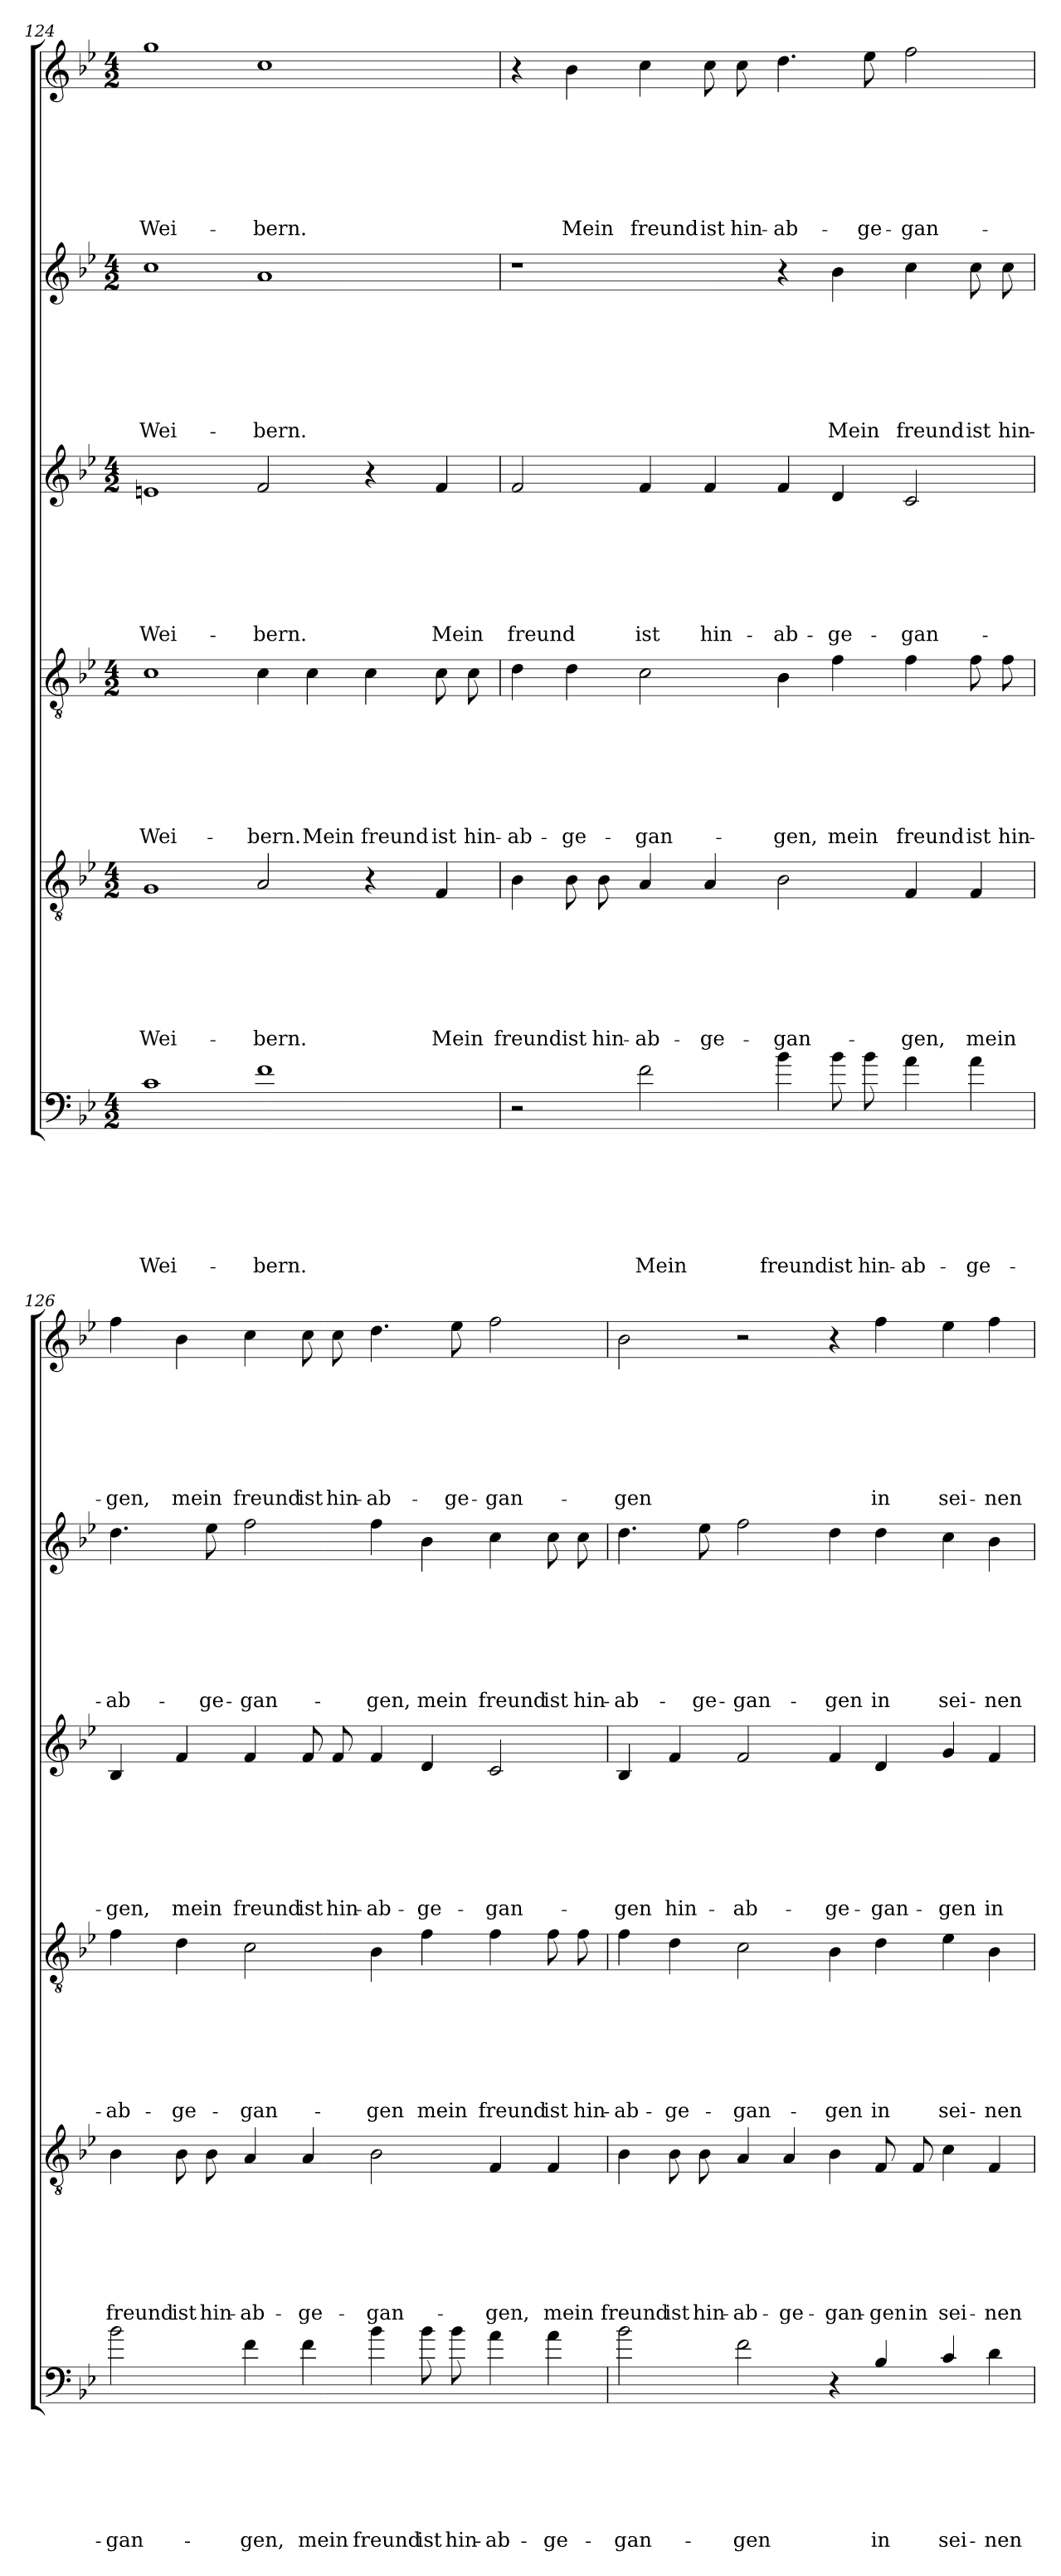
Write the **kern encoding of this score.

**kern	**text	**text	**text	**text	**text	**text	**text	**kern	**text	**text	**text	**text	**text	**text	**text	**kern	**text	**text	**text	**text	**text	**text	**text	**kern	**text	**text	**text	**text	**text	**text	**text	**kern	**text	**text	**text	**text	**text	**text	**text	**kern	**text	**text	**text	**text	**text	**text	**text
*part6	*part6	*part6	*part6	*part6	*part6	*part6	*part6	*part5	*part5	*part5	*part5	*part5	*part5	*part5	*part5	*part4	*part4	*part4	*part4	*part4	*part4	*part4	*part4	*part3	*part3	*part3	*part3	*part3	*part3	*part3	*part3	*part2	*part2	*part2	*part2	*part2	*part2	*part2	*part2	*part1	*part1	*part1	*part1	*part1	*part1	*part1	*part1
*staff6	*staff6	*staff6	*staff6	*staff6	*staff6	*staff6	*staff6	*staff5	*staff5	*staff5	*staff5	*staff5	*staff5	*staff5	*staff5	*staff4	*staff4	*staff4	*staff4	*staff4	*staff4	*staff4	*staff4	*staff3	*staff3	*staff3	*staff3	*staff3	*staff3	*staff3	*staff3	*staff2	*staff2	*staff2	*staff2	*staff2	*staff2	*staff2	*staff2	*staff1	*staff1	*staff1	*staff1	*staff1	*staff1	*staff1	*staff1
*clefF4	*	*	*	*	*	*	*	*clefGv2	*	*	*	*	*	*	*	*clefGv2	*	*	*	*	*	*	*	*clefG2	*	*	*	*	*	*	*	*clefG2	*	*	*	*	*	*	*	*clefG2	*	*	*	*	*	*	*
*ITrd8c14	*	*	*	*	*	*	*	*	*	*	*	*	*	*	*	*	*	*	*	*	*	*	*	*	*	*	*	*	*	*	*	*	*	*	*	*	*	*	*	*	*	*	*	*	*	*	*
*k[b-e-]	*	*	*	*	*	*	*	*k[b-e-]	*	*	*	*	*	*	*	*k[b-e-]	*	*	*	*	*	*	*	*k[b-e-]	*	*	*	*	*	*	*	*k[b-e-]	*	*	*	*	*	*	*	*k[b-e-]	*	*	*	*	*	*	*
*B-:	*	*	*	*	*	*	*	*B-:	*	*	*	*	*	*	*	*B-:	*	*	*	*	*	*	*	*B-:	*	*	*	*	*	*	*	*B-:	*	*	*	*	*	*	*	*B-:	*	*	*	*	*	*	*
*M4/2	*	*	*	*	*	*	*	*M4/2	*	*	*	*	*	*	*	*M4/2	*	*	*	*	*	*	*	*M4/2	*	*	*	*	*	*	*	*M4/2	*	*	*	*	*	*	*	*M4/2	*	*	*	*	*	*	*
=124	=124	=124	=124	=124	=124	=124	=124	=124	=124	=124	=124	=124	=124	=124	=124	=124	=124	=124	=124	=124	=124	=124	=124	=124	=124	=124	=124	=124	=124	=124	=124	=124	=124	=124	=124	=124	=124	=124	=124	=124	=124	=124	=124	=124	=124	=124	=124
!	!	!	!	!	!	!	!LO:LY:b	!	!	!	!	!	!	!	!LO:LY:b	!	!	!	!	!	!	!	!LO:LY:b	!	!	!	!	!	!	!	!LO:LY:b	!	!	!	!	!	!	!	!LO:LY:b	!	!	!	!	!	!	!	!LO:LY:b
1C	.	.	.	.	.	.	Wei-	1G	.	.	.	.	.	.	Wei-	1c	.	.	.	.	.	.	Wei-	1en	.	.	.	.	.	.	Wei-	1cc	.	.	.	.	.	.	Wei-	1gg	.	.	.	.	.	.	Wei-
!	!	!	!	!	!	!	!LO:LY:b	!	!	!	!	!	!	!	!LO:LY:b	!	!	!	!	!	!	!	!LO:LY:b	!	!	!	!	!	!	!	!LO:LY:b	!	!	!	!	!	!	!	!LO:LY:b	!	!	!	!	!	!	!	!LO:LY:b
1F	.	.	.	.	.	.	-bern.	2A/	.	.	.	.	.	.	-bern.	4c\	.	.	.	.	.	.	-bern.	2f/	.	.	.	.	.	.	-bern.	1a	.	.	.	.	.	.	-bern.	1cc	.	.	.	.	.	.	-bern.
!	!	!	!	!	!	!	!	!	!	!	!	!	!	!	!	!	!	!	!	!	!	!	!LO:LY:b	!	!	!	!	!	!	!	!	!	!	!	!	!	!	!	!	!	!	!	!	!	!	!	!
.	.	.	.	.	.	.	.	.	.	.	.	.	.	.	.	4c\	.	.	.	.	.	.	Mein	.	.	.	.	.	.	.	.	.	.	.	.	.	.	.	.	.	.	.	.	.	.	.	.
!	!	!	!	!	!	!	!	!	!	!	!	!	!	!	!	!	!	!	!	!	!	!	!LO:LY:b	!	!	!	!	!	!	!	!	!	!	!	!	!	!	!	!	!	!	!	!	!	!	!	!
.	.	.	.	.	.	.	.	4r	.	.	.	.	.	.	.	4c\	.	.	.	.	.	.	freund	4r	.	.	.	.	.	.	.	.	.	.	.	.	.	.	.	.	.	.	.	.	.	.	.
!	!	!	!	!	!	!	!	!	!	!	!	!	!	!	!LO:LY:b	!	!	!	!	!	!	!	!LO:LY:b	!	!	!	!	!	!	!	!LO:LY:b	!	!	!	!	!	!	!	!	!	!	!	!	!	!	!	!
.	.	.	.	.	.	.	.	4F/	.	.	.	.	.	.	Mein	8c\	.	.	.	.	.	.	ist	4f/	.	.	.	.	.	.	Mein	.	.	.	.	.	.	.	.	.	.	.	.	.	.	.	.
!	!	!	!	!	!	!	!	!	!	!	!	!	!	!	!	!	!	!	!	!	!	!	!LO:LY:b	!	!	!	!	!	!	!	!	!	!	!	!	!	!	!	!	!	!	!	!	!	!	!	!
.	.	.	.	.	.	.	.	.	.	.	.	.	.	.	.	8c\	.	.	.	.	.	.	hin-	.	.	.	.	.	.	.	.	.	.	.	.	.	.	.	.	.	.	.	.	.	.	.	.
=125	=125	=125	=125	=125	=125	=125	=125	=125	=125	=125	=125	=125	=125	=125	=125	=125	=125	=125	=125	=125	=125	=125	=125	=125	=125	=125	=125	=125	=125	=125	=125	=125	=125	=125	=125	=125	=125	=125	=125	=125	=125	=125	=125	=125	=125	=125	=125
!	!	!	!	!	!	!	!	!	!	!	!	!	!	!	!LO:LY:b	!	!	!	!	!	!	!	!LO:LY:b	!	!	!	!	!	!	!	!LO:LY:b	!	!	!	!	!	!	!	!	!	!	!	!	!	!	!	!
2r	.	.	.	.	.	.	.	4B-\	.	.	.	.	.	.	freund	4d\	.	.	.	.	.	.	-ab-	2f/	.	.	.	.	.	.	freund	1r	.	.	.	.	.	.	.	4r	.	.	.	.	.	.	.
!	!	!	!	!	!	!	!	!	!	!	!	!	!	!	!LO:LY:b	!	!	!	!	!	!	!	!LO:LY:b	!	!	!	!	!	!	!	!	!	!	!	!	!	!	!	!	!	!	!	!	!	!	!	!LO:LY:b
.	.	.	.	.	.	.	.	8B-\	.	.	.	.	.	.	ist	4d\	.	.	.	.	.	.	-ge-	.	.	.	.	.	.	.	.	.	.	.	.	.	.	.	.	4b-\	.	.	.	.	.	.	Mein
!	!	!	!	!	!	!	!	!	!	!	!	!	!	!	!LO:LY:b	!	!	!	!	!	!	!	!	!	!	!	!	!	!	!	!	!	!	!	!	!	!	!	!	!	!	!	!	!	!	!	!
.	.	.	.	.	.	.	.	8B-\	.	.	.	.	.	.	hin-	.	.	.	.	.	.	.	.	.	.	.	.	.	.	.	.	.	.	.	.	.	.	.	.	.	.	.	.	.	.	.	.
!	!	!	!	!	!	!	!LO:LY:b	!	!	!	!	!	!	!	!LO:LY:b	!	!	!	!	!	!	!	!LO:LY:b	!	!	!	!	!	!	!	!LO:LY:b	!	!	!	!	!	!	!	!	!	!	!	!	!	!	!	!LO:LY:b
2F\	.	.	.	.	.	.	Mein	4A/	.	.	.	.	.	.	-ab-	2c\	.	.	.	.	.	.	-gan-	4f/	.	.	.	.	.	.	ist	.	.	.	.	.	.	.	.	4cc\	.	.	.	.	.	.	freund
!	!	!	!	!	!	!	!	!	!	!	!	!	!	!	!LO:LY:b	!	!	!	!	!	!	!	!	!	!	!	!	!	!	!	!LO:LY:b	!	!	!	!	!	!	!	!	!	!	!	!	!	!	!	!LO:LY:b
.	.	.	.	.	.	.	.	4A/	.	.	.	.	.	.	-ge-	.	.	.	.	.	.	.	.	4f/	.	.	.	.	.	.	hin-	.	.	.	.	.	.	.	.	8cc\	.	.	.	.	.	.	ist
!	!	!	!	!	!	!	!	!	!	!	!	!	!	!	!	!	!	!	!	!	!	!	!	!	!	!	!	!	!	!	!	!	!	!	!	!	!	!	!	!	!	!	!	!	!	!	!LO:LY:b
.	.	.	.	.	.	.	.	.	.	.	.	.	.	.	.	.	.	.	.	.	.	.	.	.	.	.	.	.	.	.	.	.	.	.	.	.	.	.	.	8cc\	.	.	.	.	.	.	hin-
!	!	!	!	!	!	!	!LO:LY:b	!	!	!	!	!	!	!	!LO:LY:b	!	!	!	!	!	!	!	!LO:LY:b	!	!	!	!	!	!	!	!LO:LY:b	!	!	!	!	!	!	!	!	!	!	!	!	!	!	!	!LO:LY:b
4B-\	.	.	.	.	.	.	freund	2B-\	.	.	.	.	.	.	-gan-	4B-\	.	.	.	.	.	.	-gen,	4f/	.	.	.	.	.	.	-ab-	4r	.	.	.	.	.	.	.	4.dd\	.	.	.	.	.	.	-ab-
!	!	!	!	!	!	!	!LO:LY:b	!	!	!	!	!	!	!	!	!	!	!	!	!	!	!	!LO:LY:b	!	!	!	!	!	!	!	!LO:LY:b	!	!	!	!	!	!	!	!LO:LY:b	!	!	!	!	!	!	!	!
8B-\	.	.	.	.	.	.	ist	.	.	.	.	.	.	.	.	4f\	.	.	.	.	.	.	mein	4d/	.	.	.	.	.	.	-ge-	4b-\	.	.	.	.	.	.	Mein	.	.	.	.	.	.	.	.
!	!	!	!	!	!	!	!LO:LY:b	!	!	!	!	!	!	!	!	!	!	!	!	!	!	!	!	!	!	!	!	!	!	!	!	!	!	!	!	!	!	!	!	!	!	!	!	!	!	!	!LO:LY:b
8B-\	.	.	.	.	.	.	hin-	.	.	.	.	.	.	.	.	.	.	.	.	.	.	.	.	.	.	.	.	.	.	.	.	.	.	.	.	.	.	.	.	8ee-\	.	.	.	.	.	.	-ge-
!	!	!	!	!	!	!	!LO:LY:b	!	!	!	!	!	!	!	!LO:LY:b	!	!	!	!	!	!	!	!LO:LY:b	!	!	!	!	!	!	!	!LO:LY:b	!	!	!	!	!	!	!	!LO:LY:b	!	!	!	!	!	!	!	!LO:LY:b
4A\	.	.	.	.	.	.	-ab-	4F/	.	.	.	.	.	.	-gen,	4f\	.	.	.	.	.	.	freund	2c/	.	.	.	.	.	.	-gan-	4cc\	.	.	.	.	.	.	freund	2ff\	.	.	.	.	.	.	-gan-
!	!	!	!	!	!	!	!LO:LY:b	!	!	!	!	!	!	!	!LO:LY:b	!	!	!	!	!	!	!	!LO:LY:b	!	!	!	!	!	!	!	!	!	!	!	!	!	!	!	!LO:LY:b	!	!	!	!	!	!	!	!
4A\	.	.	.	.	.	.	-ge-	4F/	.	.	.	.	.	.	mein	8f\	.	.	.	.	.	.	ist	.	.	.	.	.	.	.	.	8cc\	.	.	.	.	.	.	ist	.	.	.	.	.	.	.	.
!	!	!	!	!	!	!	!	!	!	!	!	!	!	!	!	!	!	!	!	!	!	!	!LO:LY:b	!	!	!	!	!	!	!	!	!	!	!	!	!	!	!	!LO:LY:b	!	!	!	!	!	!	!	!
.	.	.	.	.	.	.	.	.	.	.	.	.	.	.	.	8f\	.	.	.	.	.	.	hin-	.	.	.	.	.	.	.	.	8cc\	.	.	.	.	.	.	hin-	.	.	.	.	.	.	.	.
!!LO:LB:g=z
=126	=126	=126	=126	=126	=126	=126	=126	=126	=126	=126	=126	=126	=126	=126	=126	=126	=126	=126	=126	=126	=126	=126	=126	=126	=126	=126	=126	=126	=126	=126	=126	=126	=126	=126	=126	=126	=126	=126	=126	=126	=126	=126	=126	=126	=126	=126	=126
!	!	!	!	!	!	!	!LO:LY:b	!	!	!	!	!	!	!	!LO:LY:b	!	!	!	!	!	!	!	!LO:LY:b	!	!	!	!	!	!	!	!LO:LY:b	!	!	!	!	!	!	!	!LO:LY:b	!	!	!	!	!	!	!	!LO:LY:b
2B-\	.	.	.	.	.	.	-gan-	4B-\	.	.	.	.	.	.	freund	4f\	.	.	.	.	.	.	-ab-	4B-/	.	.	.	.	.	.	-gen,	4.dd\	.	.	.	.	.	.	-ab-	4ff\	.	.	.	.	.	.	-gen,
!	!	!	!	!	!	!	!	!	!	!	!	!	!	!	!LO:LY:b	!	!	!	!	!	!	!	!LO:LY:b	!	!	!	!	!	!	!	!LO:LY:b	!	!	!	!	!	!	!	!	!	!	!	!	!	!	!	!LO:LY:b
.	.	.	.	.	.	.	.	8B-\	.	.	.	.	.	.	ist	4d\	.	.	.	.	.	.	-ge-	4f/	.	.	.	.	.	.	mein	.	.	.	.	.	.	.	.	4b-\	.	.	.	.	.	.	mein
!	!	!	!	!	!	!	!	!	!	!	!	!	!	!	!LO:LY:b	!	!	!	!	!	!	!	!	!	!	!	!	!	!	!	!	!	!	!	!	!	!	!	!LO:LY:b	!	!	!	!	!	!	!	!
.	.	.	.	.	.	.	.	8B-\	.	.	.	.	.	.	hin-	.	.	.	.	.	.	.	.	.	.	.	.	.	.	.	.	8ee-\	.	.	.	.	.	.	-ge-	.	.	.	.	.	.	.	.
!	!	!	!	!	!	!	!LO:LY:b	!	!	!	!	!	!	!	!LO:LY:b	!	!	!	!	!	!	!	!LO:LY:b	!	!	!	!	!	!	!	!LO:LY:b	!	!	!	!	!	!	!	!LO:LY:b	!	!	!	!	!	!	!	!LO:LY:b
4F\	.	.	.	.	.	.	-gen,	4A/	.	.	.	.	.	.	-ab-	2c\	.	.	.	.	.	.	-gan-	4f/	.	.	.	.	.	.	freund	2ff\	.	.	.	.	.	.	-gan-	4cc\	.	.	.	.	.	.	freund
!	!	!	!	!	!	!	!LO:LY:b	!	!	!	!	!	!	!	!LO:LY:b	!	!	!	!	!	!	!	!	!	!	!	!	!	!	!	!LO:LY:b	!	!	!	!	!	!	!	!	!	!	!	!	!	!	!	!LO:LY:b
4F\	.	.	.	.	.	.	mein	4A/	.	.	.	.	.	.	-ge-	.	.	.	.	.	.	.	.	8f/	.	.	.	.	.	.	ist	.	.	.	.	.	.	.	.	8cc\	.	.	.	.	.	.	ist
!	!	!	!	!	!	!	!	!	!	!	!	!	!	!	!	!	!	!	!	!	!	!	!	!	!	!	!	!	!	!	!LO:LY:b	!	!	!	!	!	!	!	!	!	!	!	!	!	!	!	!LO:LY:b
.	.	.	.	.	.	.	.	.	.	.	.	.	.	.	.	.	.	.	.	.	.	.	.	8f/	.	.	.	.	.	.	hin-	.	.	.	.	.	.	.	.	8cc\	.	.	.	.	.	.	hin-
!	!	!	!	!	!	!	!LO:LY:b	!	!	!	!	!	!	!	!LO:LY:b	!	!	!	!	!	!	!	!LO:LY:b	!	!	!	!	!	!	!	!LO:LY:b	!	!	!	!	!	!	!	!LO:LY:b	!	!	!	!	!	!	!	!LO:LY:b
4B-\	.	.	.	.	.	.	freund	2B-\	.	.	.	.	.	.	-gan-	4B-\	.	.	.	.	.	.	-gen	4f/	.	.	.	.	.	.	-ab-	4ff\	.	.	.	.	.	.	-gen,	4.dd\	.	.	.	.	.	.	-ab-
!	!	!	!	!	!	!	!LO:LY:b	!	!	!	!	!	!	!	!	!	!	!	!	!	!	!	!LO:LY:b	!	!	!	!	!	!	!	!LO:LY:b	!	!	!	!	!	!	!	!LO:LY:b	!	!	!	!	!	!	!	!
8B-\	.	.	.	.	.	.	ist	.	.	.	.	.	.	.	.	4f\	.	.	.	.	.	.	mein	4d/	.	.	.	.	.	.	-ge-	4b-\	.	.	.	.	.	.	mein	.	.	.	.	.	.	.	.
!	!	!	!	!	!	!	!LO:LY:b	!	!	!	!	!	!	!	!	!	!	!	!	!	!	!	!	!	!	!	!	!	!	!	!	!	!	!	!	!	!	!	!	!	!	!	!	!	!	!	!LO:LY:b
8B-\	.	.	.	.	.	.	hin-	.	.	.	.	.	.	.	.	.	.	.	.	.	.	.	.	.	.	.	.	.	.	.	.	.	.	.	.	.	.	.	.	8ee-\	.	.	.	.	.	.	-ge-
!	!	!	!	!	!	!	!LO:LY:b	!	!	!	!	!	!	!	!LO:LY:b	!	!	!	!	!	!	!	!LO:LY:b	!	!	!	!	!	!	!	!LO:LY:b	!	!	!	!	!	!	!	!LO:LY:b	!	!	!	!	!	!	!	!LO:LY:b
4A\	.	.	.	.	.	.	-ab-	4F/	.	.	.	.	.	.	-gen,	4f\	.	.	.	.	.	.	freund	2c/	.	.	.	.	.	.	-gan-	4cc\	.	.	.	.	.	.	freund	2ff\	.	.	.	.	.	.	-gan-
!	!	!	!	!	!	!	!LO:LY:b	!	!	!	!	!	!	!	!LO:LY:b	!	!	!	!	!	!	!	!LO:LY:b	!	!	!	!	!	!	!	!	!	!	!	!	!	!	!	!LO:LY:b	!	!	!	!	!	!	!	!
4A\	.	.	.	.	.	.	-ge-	4F/	.	.	.	.	.	.	mein	8f\	.	.	.	.	.	.	ist	.	.	.	.	.	.	.	.	8cc\	.	.	.	.	.	.	ist	.	.	.	.	.	.	.	.
!	!	!	!	!	!	!	!	!	!	!	!	!	!	!	!	!	!	!	!	!	!	!	!LO:LY:b	!	!	!	!	!	!	!	!	!	!	!	!	!	!	!	!LO:LY:b	!	!	!	!	!	!	!	!
.	.	.	.	.	.	.	.	.	.	.	.	.	.	.	.	8f\	.	.	.	.	.	.	hin-	.	.	.	.	.	.	.	.	8cc\	.	.	.	.	.	.	hin-	.	.	.	.	.	.	.	.
=127	=127	=127	=127	=127	=127	=127	=127	=127	=127	=127	=127	=127	=127	=127	=127	=127	=127	=127	=127	=127	=127	=127	=127	=127	=127	=127	=127	=127	=127	=127	=127	=127	=127	=127	=127	=127	=127	=127	=127	=127	=127	=127	=127	=127	=127	=127	=127
!	!	!	!	!	!	!	!LO:LY:b	!	!	!	!	!	!	!	!LO:LY:b	!	!	!	!	!	!	!	!LO:LY:b	!	!	!	!	!	!	!	!LO:LY:b	!	!	!	!	!	!	!	!LO:LY:b	!	!	!	!	!	!	!	!LO:LY:b
2B-\	.	.	.	.	.	.	-gan-	4B-\	.	.	.	.	.	.	freund	4f\	.	.	.	.	.	.	-ab-	4B-/	.	.	.	.	.	.	-gen	4.dd\	.	.	.	.	.	.	-ab-	2b-\	.	.	.	.	.	.	-gen
!	!	!	!	!	!	!	!	!	!	!	!	!	!	!	!LO:LY:b	!	!	!	!	!	!	!	!LO:LY:b	!	!	!	!	!	!	!	!LO:LY:b	!	!	!	!	!	!	!	!	!	!	!	!	!	!	!	!
.	.	.	.	.	.	.	.	8B-\	.	.	.	.	.	.	ist	4d\	.	.	.	.	.	.	-ge-	4f/	.	.	.	.	.	.	hin-	.	.	.	.	.	.	.	.	.	.	.	.	.	.	.	.
!	!	!	!	!	!	!	!	!	!	!	!	!	!	!	!LO:LY:b	!	!	!	!	!	!	!	!	!	!	!	!	!	!	!	!	!	!	!	!	!	!	!	!LO:LY:b	!	!	!	!	!	!	!	!
.	.	.	.	.	.	.	.	8B-\	.	.	.	.	.	.	hin-	.	.	.	.	.	.	.	.	.	.	.	.	.	.	.	.	8ee-\	.	.	.	.	.	.	-ge-	.	.	.	.	.	.	.	.
!	!	!	!	!	!	!	!LO:LY:b	!	!	!	!	!	!	!	!LO:LY:b	!	!	!	!	!	!	!	!LO:LY:b	!	!	!	!	!	!	!	!LO:LY:b	!	!	!	!	!	!	!	!LO:LY:b	!	!	!	!	!	!	!	!
2F\	.	.	.	.	.	.	-gen	4A/	.	.	.	.	.	.	-ab-	2c\	.	.	.	.	.	.	-gan-	2f/	.	.	.	.	.	.	-ab-	2ff\	.	.	.	.	.	.	-gan-	2r	.	.	.	.	.	.	.
!	!	!	!	!	!	!	!	!	!	!	!	!	!	!	!LO:LY:b	!	!	!	!	!	!	!	!	!	!	!	!	!	!	!	!	!	!	!	!	!	!	!	!	!	!	!	!	!	!	!	!
.	.	.	.	.	.	.	.	4A/	.	.	.	.	.	.	-ge-	.	.	.	.	.	.	.	.	.	.	.	.	.	.	.	.	.	.	.	.	.	.	.	.	.	.	.	.	.	.	.	.
!	!	!	!	!	!	!	!	!	!	!	!	!	!	!	!LO:LY:b	!	!	!	!	!	!	!	!LO:LY:b	!	!	!	!	!	!	!	!LO:LY:b	!	!	!	!	!	!	!	!LO:LY:b	!	!	!	!	!	!	!	!
4r	.	.	.	.	.	.	.	4B-\	.	.	.	.	.	.	-gan-	4B-\	.	.	.	.	.	.	-gen	4f/	.	.	.	.	.	.	-ge-	4dd\	.	.	.	.	.	.	-gen	4r	.	.	.	.	.	.	.
!	!	!	!	!	!	!	!LO:LY:b	!	!	!	!	!	!	!	!LO:LY:b	!	!	!	!	!	!	!	!LO:LY:b	!	!	!	!	!	!	!	!LO:LY:b	!	!	!	!	!	!	!	!LO:LY:b	!	!	!	!	!	!	!	!LO:LY:b
4BB-/	.	.	.	.	.	.	in	8F/	.	.	.	.	.	.	-gen	4d\	.	.	.	.	.	.	in	4d/	.	.	.	.	.	.	-gan-	4dd\	.	.	.	.	.	.	in	4ff\	.	.	.	.	.	.	in
!	!	!	!	!	!	!	!	!	!	!	!	!	!	!	!LO:LY:b	!	!	!	!	!	!	!	!	!	!	!	!	!	!	!	!	!	!	!	!	!	!	!	!	!	!	!	!	!	!	!	!
.	.	.	.	.	.	.	.	8F/	.	.	.	.	.	.	in	.	.	.	.	.	.	.	.	.	.	.	.	.	.	.	.	.	.	.	.	.	.	.	.	.	.	.	.	.	.	.	.
!	!	!	!	!	!	!	!LO:LY:b	!	!	!	!	!	!	!	!LO:LY:b	!	!	!	!	!	!	!	!LO:LY:b	!	!	!	!	!	!	!	!LO:LY:b	!	!	!	!	!	!	!	!LO:LY:b	!	!	!	!	!	!	!	!LO:LY:b
4C/	.	.	.	.	.	.	sei-	4c\	.	.	.	.	.	.	sei-	4e-\	.	.	.	.	.	.	sei-	4g/	.	.	.	.	.	.	-gen	4cc\	.	.	.	.	.	.	sei-	4ee-\	.	.	.	.	.	.	sei-
!	!	!	!	!	!	!	!LO:LY:b	!	!	!	!	!	!	!	!LO:LY:b	!	!	!	!	!	!	!	!LO:LY:b	!	!	!	!	!	!	!	!LO:LY:b	!	!	!	!	!	!	!	!LO:LY:b	!	!	!	!	!	!	!	!LO:LY:b
4D\	.	.	.	.	.	.	-nen	4F/	.	.	.	.	.	.	-nen	4B-\	.	.	.	.	.	.	-nen	4f/	.	.	.	.	.	.	in	4b-\	.	.	.	.	.	.	-nen	4ff\	.	.	.	.	.	.	-nen
=	=	=	=	=	=	=	=	=	=	=	=	=	=	=	=	=	=	=	=	=	=	=	=	=	=	=	=	=	=	=	=	=	=	=	=	=	=	=	=	=	=	=	=	=	=	=	=
*-	*-	*-	*-	*-	*-	*-	*-	*-	*-	*-	*-	*-	*-	*-	*-	*-	*-	*-	*-	*-	*-	*-	*-	*-	*-	*-	*-	*-	*-	*-	*-	*-	*-	*-	*-	*-	*-	*-	*-	*-	*-	*-	*-	*-	*-	*-	*-
